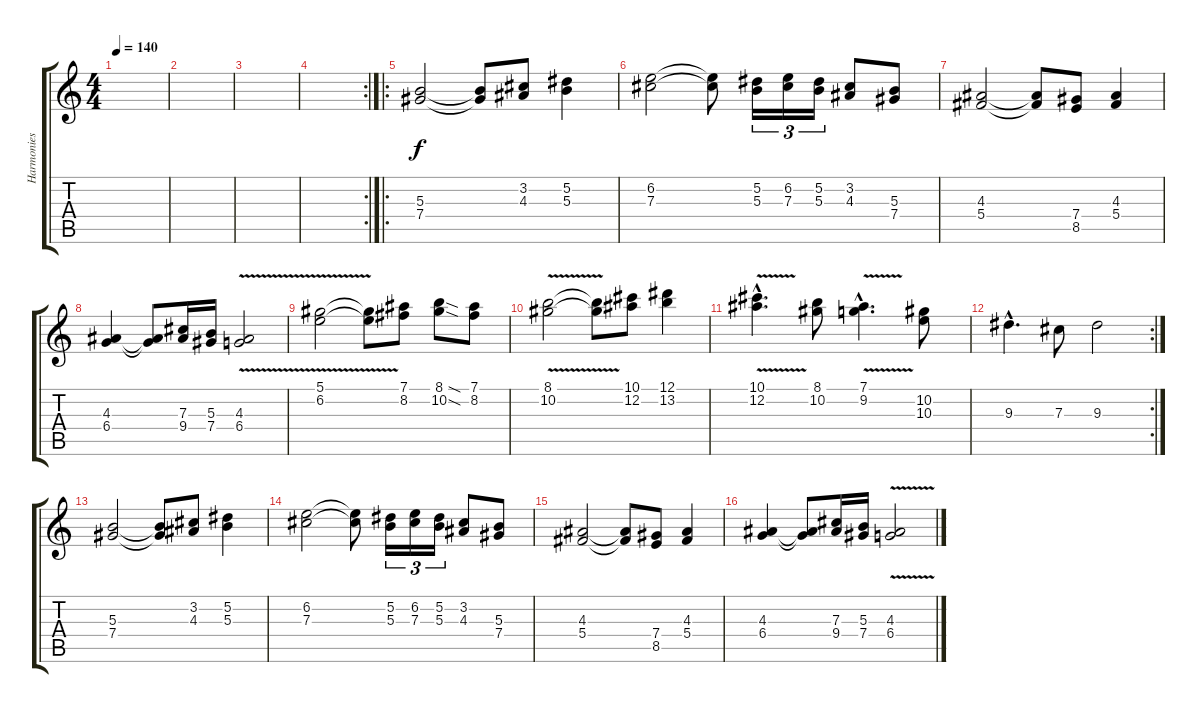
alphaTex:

\track ("Harmonies" "Harmonies") {instrument distortionguitar}
\staff {score tabs}
\tuning (Eb4 Bb3 Gb3 Db3 Ab2 Eb2) {hide}
\ts (4 4)
\tempo 140
\clef g2
\ks c
|
|
|
\rc 2
|
\ro
(5.3 7.4).2{volume 13} (5.3{t} 7.4{t}).8 (3.2 4.3).8 (5.2 5.3).4 |
(6.2 7.3).2 (6.2{t} 7.3{t}).8 (5.2 5.3).16{tu (3 2)} (6.2 7.3).16{tu (3 2)} (5.2 5.3).16{tu (3 2)} (3.2 4.3).8 (5.3 7.4).8 |
(4.3 5.4).2 (4.3{t} 5.4{t}).8 (7.4 8.5).8 (4.3 5.4).4 |
(4.3 6.4).4 (4.3{t} 6.4{t}).8 (7.3 9.4).16 (5.3 7.4).16 (4.3{v} 6.4).2 |
(5.1 6.2{v}).2 (5.1{t} 6.2{t}).8 (7.1 8.2).8 (8.1{sod} 10.2{sod}).8 (7.1 8.2).8 |
(8.1{v} 10.2).2 (8.1{t} 10.2{t}).8 (10.1 12.2).8 (12.1 13.2).4 |
(10.1{hac} 12.2{v hac}).4{d} (8.1 10.2).8 (7.1{v hac} 9.2{hac}).4{d} (10.2 10.3).8 |
\rc 2
9.3{hac}.4{d} 7.3.8 9.3.2 |
(5.3 7.4).2 (5.3{t} 7.4{t}).8 (3.2 4.3).8 (5.2 5.3).4 |
(6.2 7.3).2 (6.2{t} 7.3{t}).8 (5.2 5.3).16{tu (3 2)} (6.2 7.3).16{tu (3 2)} (5.2 5.3).16{tu (3 2)} (3.2 4.3).8 (5.3 7.4).8 |
(4.3 5.4).2 (4.3{t} 5.4{t}).8 (7.4 8.5).8 (4.3 5.4).4 |
(4.3 6.4).4 (4.3{t} 6.4{t}).8 (7.3 9.4).16 (5.3 7.4).16 (4.3{v} 6.4).2
